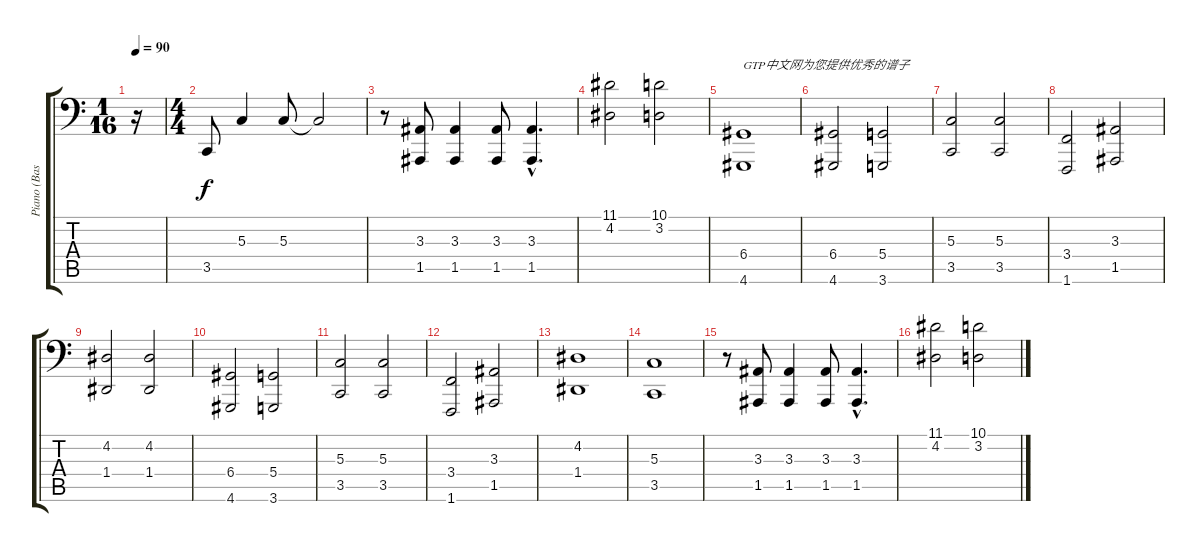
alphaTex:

\track ("Piano (Bass)" "Piano (Bas") {instrument acousticgrandpiano}
\staff {score tabs}
\tuning (E3 B2 G2 D2 A1 E1) {hide}
\ts (1 16)
\tempo 90
\clef f4
\ks c
r.16{dy f instrument acousticgrandpiano} |
\ts (4 4)
3.5.8 5.3.4 5.3.8 5.3{t}.2 |
r.8 (3.3 1.5).8 (3.3 1.5).4 (3.3 1.5).8 (3.3{hac} 1.5{hac}).4{d} |
(11.1 4.2).2 (10.1 3.2).2 |
(6.4 4.6).1{txt "GTP中文网为您提供优秀的谱子"} |
(6.4 4.6).2 (5.4 3.6).2 |
(5.3 3.5).2 (5.3 3.5).2 |
(3.4 1.6).2 (3.3 1.5).2 |
(4.2 1.4).2 (4.2 1.4).2 |
(6.4 4.6).2 (5.4 3.6).2 |
(5.3 3.5).2 (5.3 3.5).2 |
(3.4 1.6).2 (3.3 1.5).2 |
(4.2 1.4).1 |
(5.3 3.5).1 |
r.8 (3.3 1.5).8 (3.3 1.5).4 (3.3 1.5).8 (3.3{hac} 1.5{hac}).4{d} |
(11.1 4.2).2 (10.1 3.2).2
